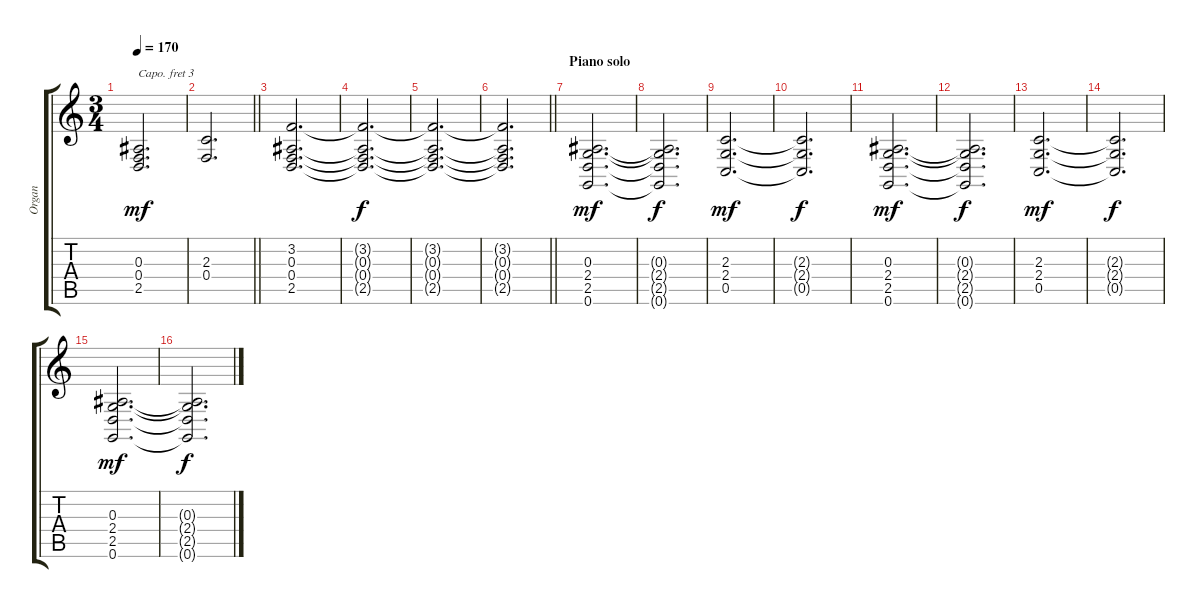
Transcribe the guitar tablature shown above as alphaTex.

\track ("Organ" "Organ") {instrument drawbarorgan}
\staff {score tabs}
\capo 3
\tuning (E4 B3 G3 D3 A2 E2) {hide}
\ts (3 4)
\tempo 170
\clef g2
\ks c
(0.3 0.4 2.5).2{d dy mf} |
\barLineRight lightlight
(2.3 0.4).2{d} |
(3.2 0.3 0.4 2.5).2{d} |
(3.2{t} 0.3{t} 0.4{t} 2.5{t}).2{d dy f} |
(3.2{t} 0.3{t} 0.4{t} 2.5{t}).2{d} |
\barLineRight lightlight
(3.2{t} 0.3{t} 0.4{t} 2.5{t}).2{d} |
\section ("" "Piano solo")
(0.3 2.4 2.5 0.6).2{d dy mf} |
(0.3{t} 2.4{t} 2.5{t} 0.6{t}).2{d dy f} |
(2.3 2.4 0.5).2{d dy mf} |
(2.3{t} 2.4{t} 0.5{t}).2{d dy f} |
(0.3 2.4 2.5 0.6).2{d dy mf} |
(0.3{t} 2.4{t} 2.5{t} 0.6{t}).2{d dy f} |
(2.3 2.4 0.5).2{d dy mf} |
(2.3{t} 2.4{t} 0.5{t}).2{d dy f} |
(0.3 2.4 2.5 0.6).2{d dy mf} |
(0.3{t} 2.4{t} 2.5{t} 0.6{t}).2{d dy f}
